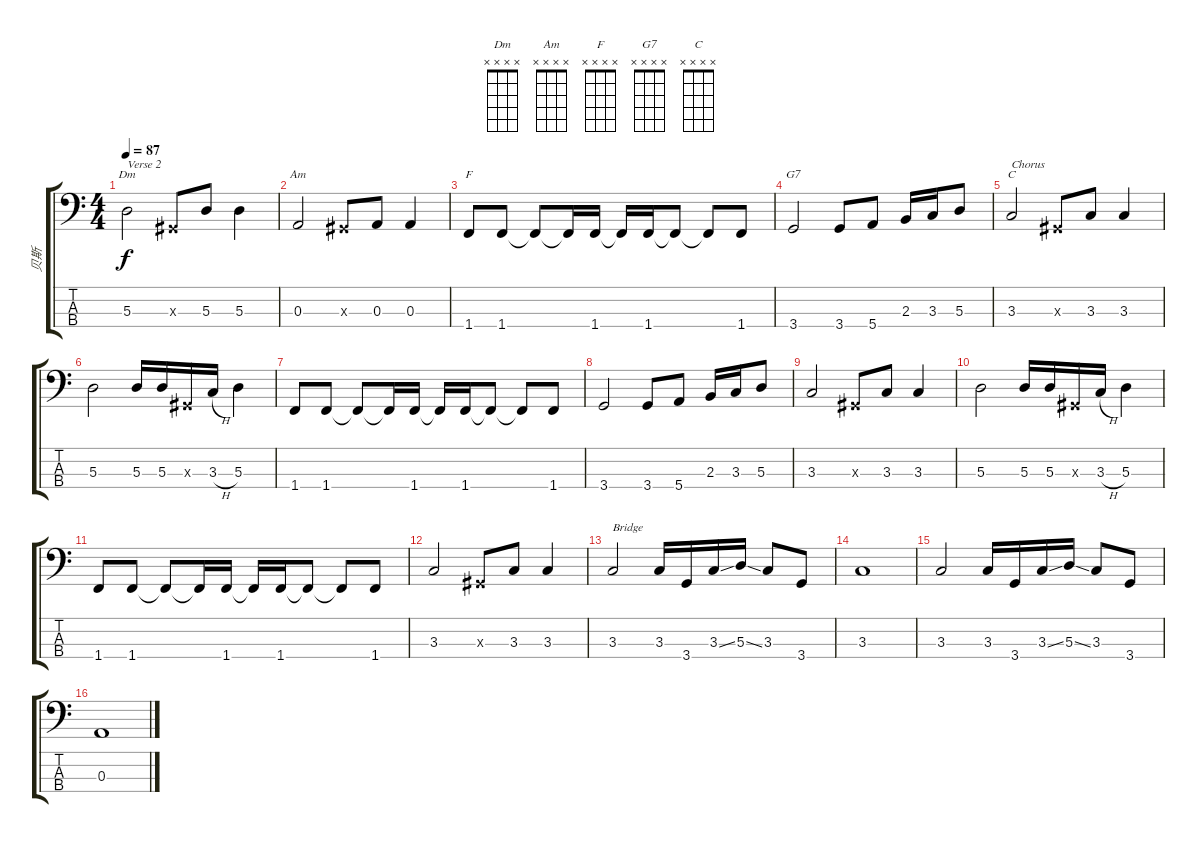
\track ("贝斯" "贝斯") {instrument electricbassfinger}
\staff {score tabs}
\tuning (G2 D2 A1 E1) {hide}
\chord ("Dm" x x x x)
\chord ("Am" x x x x)
\chord ("F" x x x x)
\chord ("G7" x x x x)
\chord ("C" x x x x)
\ts (4 4)
\tempo 87
\clef f4
\ks c
5.3.2{ch "Dm" txt "Verse 2" dy f} -1.3{x}.8 5.3.8 5.3.4 |
0.3.2{ch "Am"} -1.3{x}.8 0.3.8 0.3.4 |
1.4.8{ch "F"} 1.4.8 1.4{t}.8 1.4{t}.16 1.4.16 1.4{t}.16 1.4.16 1.4{t}.8 1.4{t}.8 1.4.8 |
3.4.2{ch "G7"} 3.4.8 5.4.8 2.3.16 3.3.16 5.3.8 |
3.3.2{ch "C" txt "Chorus"} -1.3{x}.8 3.3.8 3.3.4 |
5.3.2 5.3.16 5.3.16 -1.3{x}.16 3.3{h}.16 5.3.4 |
1.4.8 1.4.8 1.4{t}.8 1.4{t}.16 1.4.16 1.4{t}.16 1.4.16 1.4{t}.8 1.4{t}.8 1.4.8 |
3.4.2 3.4.8 5.4.8 2.3.16 3.3.16 5.3.8 |
3.3.2 -1.3{x}.8 3.3.8 3.3.4 |
5.3.2 5.3.16 5.3.16 -1.3{x}.16 3.3{h}.16 5.3.4 |
1.4.8 1.4.8 1.4{t}.8 1.4{t}.16 1.4.16 1.4{t}.16 1.4.16 1.4{t}.8 1.4{t}.8 1.4.8 |
3.3.2 -1.3{x}.8 3.3.8 3.3.4 |
3.3.2{txt "Bridge"} 3.3.16 3.4.16 3.3{ss}.16 5.3{ss}.16 3.3.8 3.4.8 |
3.3.1 |
3.3.2 3.3.16 3.4.16 3.3{ss}.16 5.3{ss}.16 3.3.8 3.4.8 |
0.3.1
